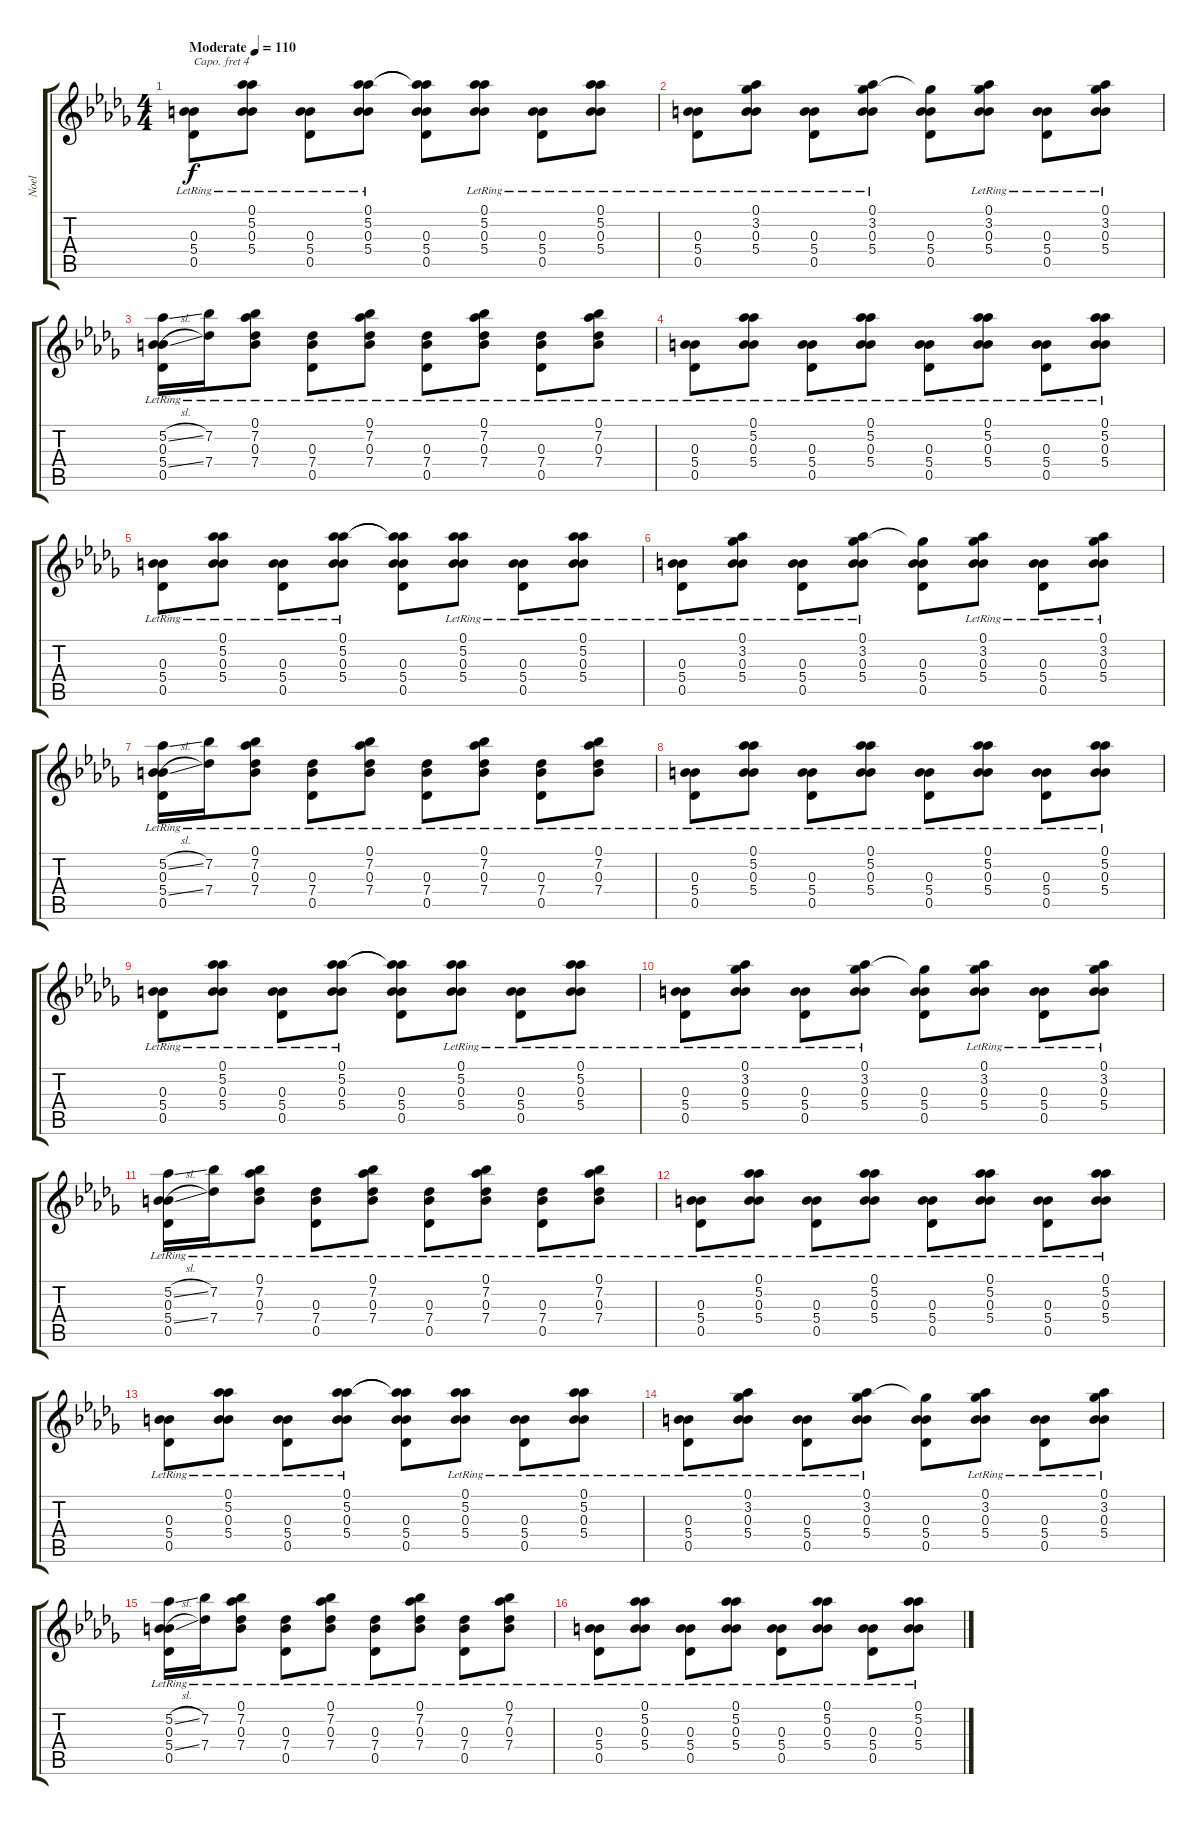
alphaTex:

\track ("Noel" "Noel") {instrument acousticguitarsteel}
\staff {score tabs}
\capo 4
\tuning (E4 B3 G3 D3 A2 E2) {hide}
\ts (4 4)
\tempo (110 "Moderate")
\clef g2
\ks db
(0.3 5.4{lr} 0.5{lr}).8{dy f instrument acousticguitarsteel} (0.1{lr} 5.2{lr} 0.3 5.4{lr}).8 (0.3 5.4{lr} 0.5{lr}).8 (0.1{lr} 5.2{lr} 0.3 5.4{lr}).8 (0.1{t} 5.2{t} 0.3 5.4 0.5).8 (0.1{lr} 5.2{lr} 0.3{lr} 5.4{lr}).8 (0.3{lr} 5.4{lr} 0.5{lr}).8 (0.1{lr} 5.2{lr} 0.3{lr} 5.4{lr}).8 |
(0.3{lr} 5.4{lr} 0.5{lr}).8 (0.1{lr} 3.2{lr} 0.3{lr} 5.4{lr}).8 (0.3{lr} 5.4{lr} 0.5{lr}).8 (0.1{lr} 3.2{lr} 0.3{lr} 5.4{lr}).8 (3.2{t} 0.3 5.4 0.5).8 (0.1{lr} 3.2{lr} 0.3{lr} 5.4{lr}).8 (0.3{lr} 5.4{lr} 0.5{lr}).8 (0.1{lr} 3.2{lr} 0.3{lr} 5.4{lr}).8 |
(5.2{sl lr} 0.3 5.4{sl} 0.5).16 (7.2{lr} 7.4).16 (0.1 7.2{lr} 0.3 7.4).8 (0.3{lr} 7.4 0.5).8 (0.1 7.2 0.3{lr} 7.4).8 (0.3{lr} 7.4 0.5).8 (0.1 7.2 0.3{lr} 7.4).8 (0.3{lr} 7.4 0.5).8 (0.1 7.2 0.3{lr} 7.4).8 |
(0.3{lr} 5.4 0.5).8 (0.1 5.2 0.3{lr} 5.4).8 (0.3{lr} 5.4 0.5).8 (0.1 5.2 0.3{lr} 5.4).8 (0.3{lr} 5.4 0.5).8 (0.1 5.2 0.3{lr} 5.4).8 (0.3{lr} 5.4 0.5).8 (0.1 5.2 0.3{lr} 5.4).8 |
(0.3{lr} 5.4{lr} 0.5{lr}).8 (0.1{lr} 5.2{lr} 0.3 5.4{lr}).8 (0.3 5.4{lr} 0.5{lr}).8 (0.1{lr} 5.2{lr} 0.3 5.4{lr}).8 (0.1{t} 5.2{t} 0.3 5.4 0.5).8 (0.1{lr} 5.2{lr} 0.3{lr} 5.4{lr}).8 (0.3{lr} 5.4{lr} 0.5{lr}).8 (0.1{lr} 5.2{lr} 0.3{lr} 5.4{lr}).8 |
(0.3{lr} 5.4{lr} 0.5{lr}).8 (0.1{lr} 3.2{lr} 0.3{lr} 5.4{lr}).8 (0.3{lr} 5.4{lr} 0.5{lr}).8 (0.1{lr} 3.2{lr} 0.3{lr} 5.4{lr}).8 (3.2{t} 0.3 5.4 0.5).8 (0.1{lr} 3.2{lr} 0.3{lr} 5.4{lr}).8 (0.3{lr} 5.4{lr} 0.5{lr}).8 (0.1{lr} 3.2{lr} 0.3 5.4{lr}).8 |
(5.2{sl} 0.3{lr} 5.4{sl} 0.5).16 (7.2{lr} 7.4).16 (0.1 7.2 0.3{lr} 7.4).8 (0.3{lr} 7.4 0.5).8 (0.1 7.2 0.3{lr} 7.4).8 (0.3{lr} 7.4 0.5).8 (0.1 7.2 0.3{lr} 7.4).8 (0.3{lr} 7.4 0.5).8 (0.1 7.2 0.3{lr} 7.4).8 |
(0.3{lr} 5.4 0.5).8 (0.1 5.2 0.3{lr} 5.4).8 (0.3{lr} 5.4 0.5).8 (0.1 5.2 0.3{lr} 5.4).8 (0.3{lr} 5.4 0.5).8 (0.1 5.2 0.3{lr} 5.4).8 (0.3{lr} 5.4 0.5).8 (0.1 5.2 0.3{lr} 5.4).8 |
(0.3 5.4{lr} 0.5{lr}).8 (0.1{lr} 5.2{lr} 0.3 5.4{lr}).8 (0.3 5.4{lr} 0.5{lr}).8 (0.1{lr} 5.2{lr} 0.3 5.4{lr}).8 (0.1{t} 5.2{t} 0.3 5.4 0.5).8 (0.1{lr} 5.2{lr} 0.3{lr} 5.4{lr}).8 (0.3{lr} 5.4{lr} 0.5{lr}).8 (0.1{lr} 5.2{lr} 0.3{lr} 5.4{lr}).8 |
(0.3{lr} 5.4{lr} 0.5{lr}).8 (0.1{lr} 3.2{lr} 0.3{lr} 5.4{lr}).8 (0.3{lr} 5.4{lr} 0.5{lr}).8 (0.1{lr} 3.2{lr} 0.3{lr} 5.4{lr}).8 (3.2{t} 0.3 5.4 0.5).8 (0.1{lr} 3.2{lr} 0.3{lr} 5.4{lr}).8 (0.3{lr} 5.4{lr} 0.5{lr}).8 (0.1{lr} 3.2{lr} 0.3{lr} 5.4{lr}).8 |
(5.2{sl} 0.3{lr} 5.4{sl} 0.5).16 (7.2 7.4{lr}).16 (0.1 7.2 0.3{lr} 7.4).8 (0.3{lr} 7.4 0.5).8 (0.1 7.2 0.3{lr} 7.4).8 (0.3{lr} 7.4 0.5).8 (0.1 7.2 0.3{lr} 7.4).8 (0.3{lr} 7.4 0.5).8 (0.1 7.2 0.3{lr} 7.4).8 |
(0.3{lr} 5.4 0.5).8 (0.1 5.2 0.3{lr} 5.4).8 (0.3{lr} 5.4 0.5).8 (0.1 5.2 0.3{lr} 5.4).8 (0.3{lr} 5.4 0.5).8 (0.1 5.2 0.3{lr} 5.4).8 (0.3{lr} 5.4 0.5).8 (0.1 5.2 0.3{lr} 5.4).8 |
(0.3 5.4{lr} 0.5{lr}).8 (0.1{lr} 5.2{lr} 0.3 5.4{lr}).8 (0.3 5.4{lr} 0.5{lr}).8 (0.1{lr} 5.2{lr} 0.3 5.4{lr}).8 (0.1{t} 5.2{t} 0.3 5.4 0.5).8 (0.1{lr} 5.2{lr} 0.3{lr} 5.4{lr}).8 (0.3{lr} 5.4{lr} 0.5{lr}).8 (0.1{lr} 5.2{lr} 0.3{lr} 5.4{lr}).8 |
(0.3{lr} 5.4{lr} 0.5{lr}).8 (0.1{lr} 3.2{lr} 0.3{lr} 5.4{lr}).8 (0.3{lr} 5.4{lr} 0.5{lr}).8 (0.1{lr} 3.2{lr} 0.3{lr} 5.4{lr}).8 (3.2{t} 0.3 5.4 0.5).8 (0.1{lr} 3.2{lr} 0.3{lr} 5.4{lr}).8 (0.3{lr} 5.4{lr} 0.5{lr}).8 (0.1{lr} 3.2{lr} 0.3{lr} 5.4{lr}).8 |
(5.2{sl} 0.3{lr} 5.4{sl} 0.5).16 (7.2{lr} 7.4).16 (0.1 7.2 0.3{lr} 7.4).8 (0.3{lr} 7.4 0.5).8 (0.1 7.2 0.3{lr} 7.4).8 (0.3{lr} 7.4 0.5).8 (0.1 7.2 0.3{lr} 7.4).8 (0.3{lr} 7.4 0.5).8 (0.1 7.2 0.3{lr} 7.4).8 |
(0.3 5.4{lr} 0.5).8 (0.1 5.2 0.3 5.4{lr}).8 (0.3 5.4{lr} 0.5).8 (0.1 5.2 0.3 5.4{lr}).8 (0.3 5.4{lr} 0.5).8 (0.1 5.2 0.3 5.4{lr}).8 (0.3 5.4{lr} 0.5).8 (0.1 5.2 0.3 5.4{lr}).8
